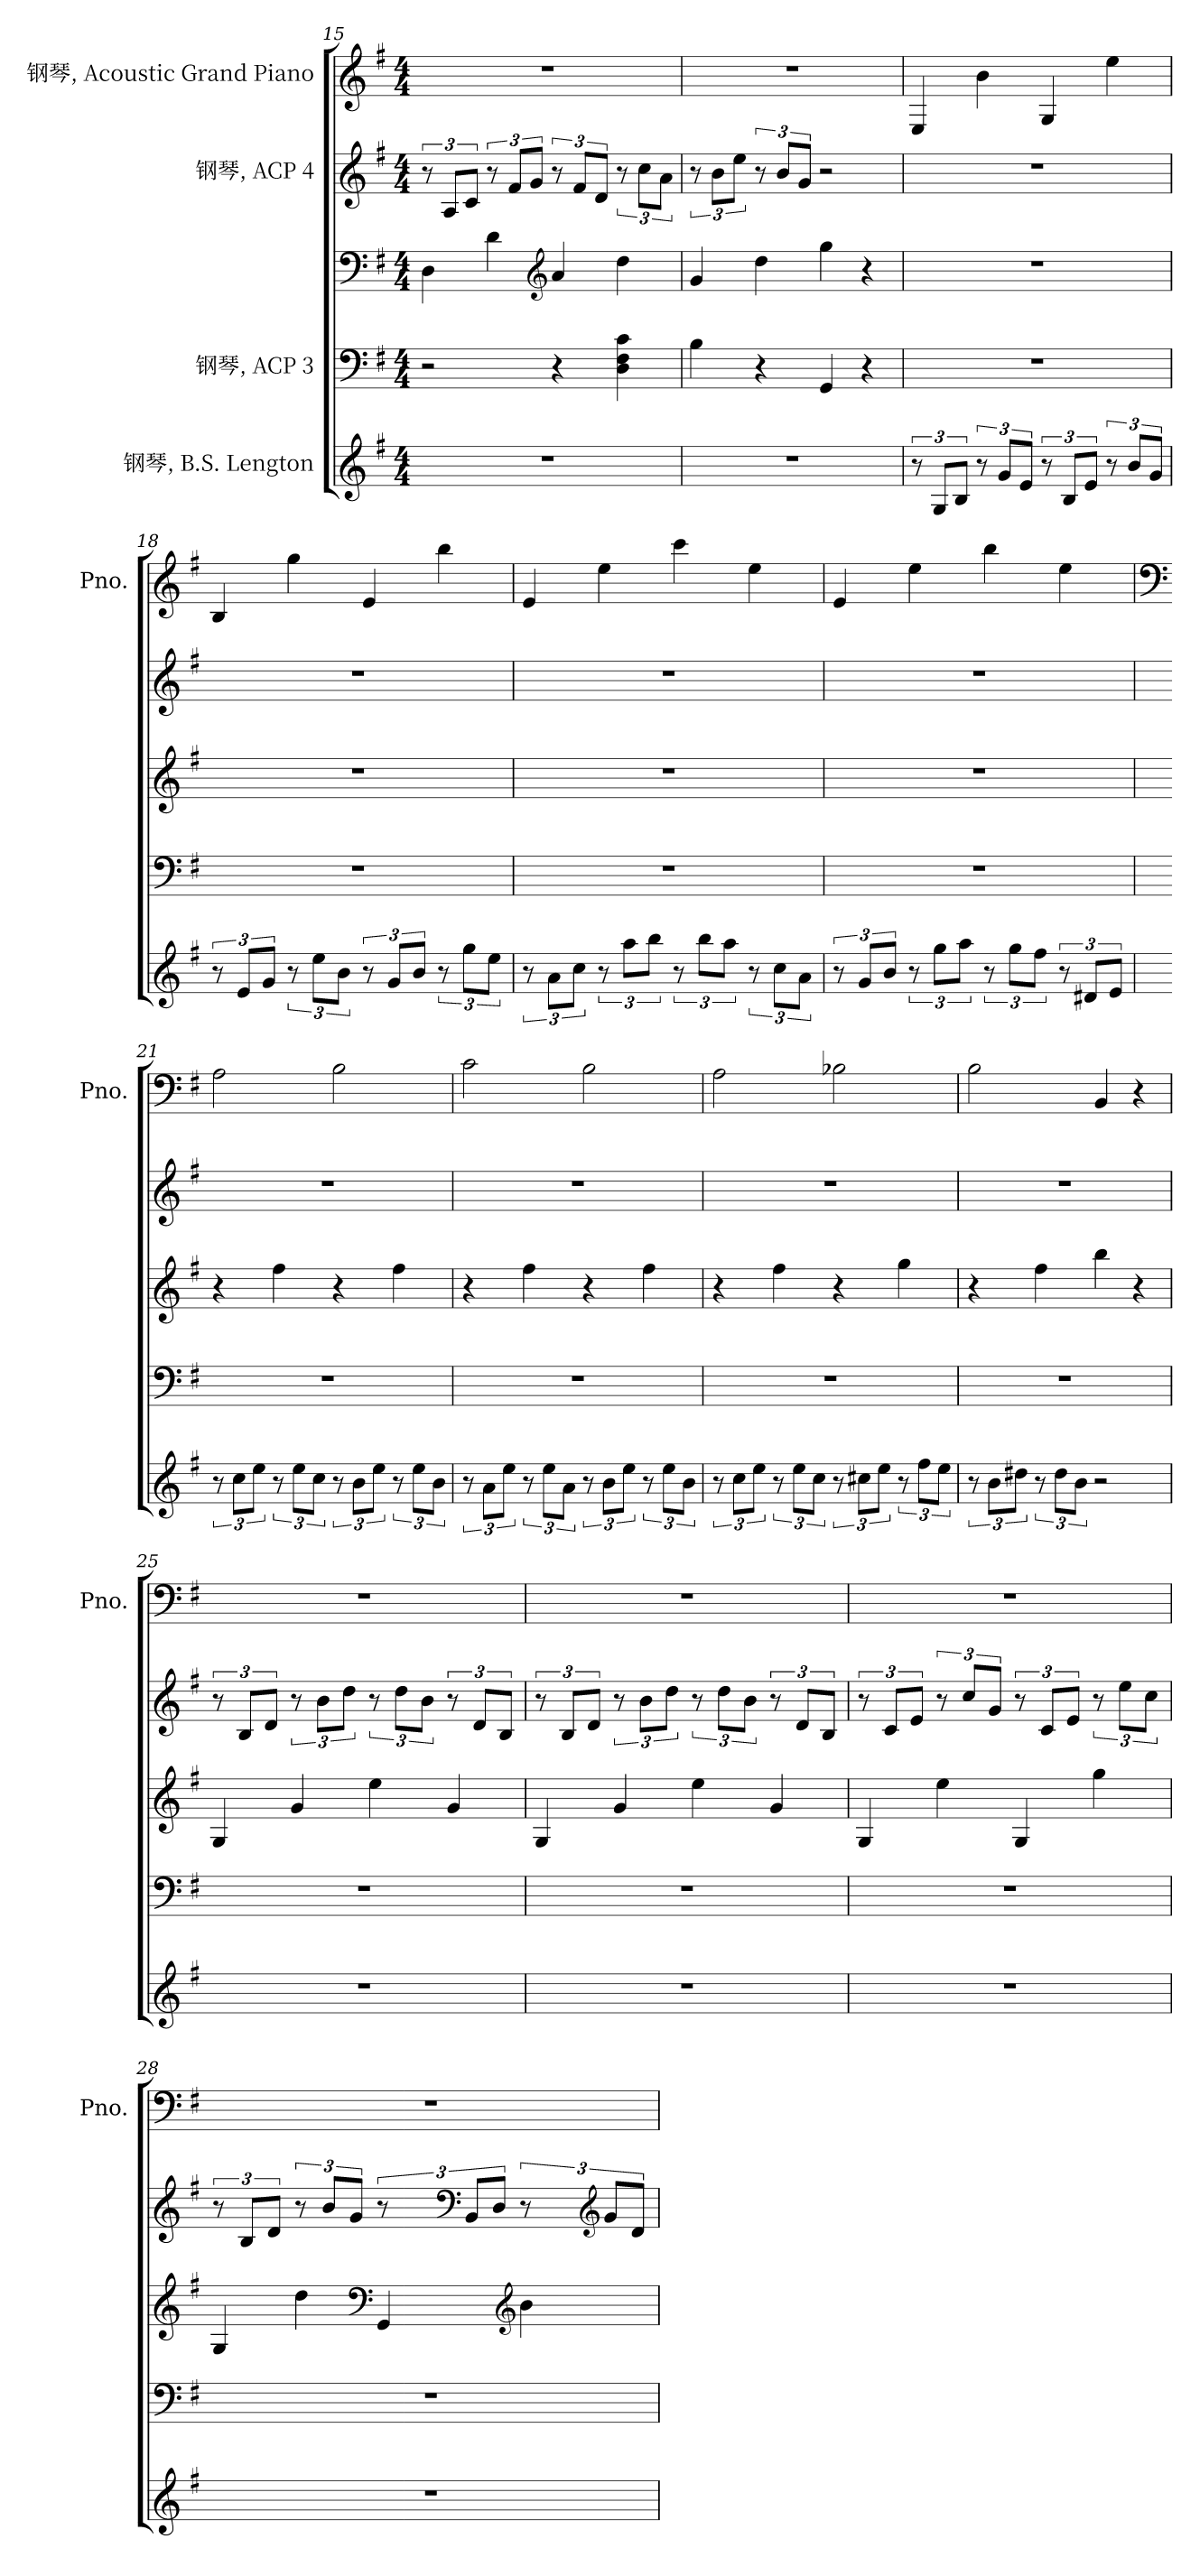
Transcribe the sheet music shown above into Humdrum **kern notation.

**kern	**kern	**kern	**kern	**kern
*part4	*part3	*part3	*part2	*part1
*staff5	*staff4	*staff3	*staff2	*staff1
*I"钢琴, B.S. Lengton	*I"钢琴, ACP 3	*	*I"钢琴, ACP 4	*I"钢琴, Acoustic Grand Piano
*	*	*	*	*I'Pno.
!!LO:PB:g=z
*clefG2	*clefF4	*clefF4	*clefG2	*clefG2
*k[f#]	*k[f#]	*k[f#]	*k[f#]	*k[f#]
*M4/4	*M4/4	*M4/4	*M4/4	*M4/4
=15	=15	=15	=15	=15
1r	2r	4D\	12r	1r
.	.	.	12A/L	.
.	.	.	12c/J	.
.	.	4d\	12r	.
.	.	.	12f#/L	.
.	.	.	12g/J	.
*	*	*clefG2	*	*
.	4r	4a/	12r	.
.	.	.	12f#/L	.
.	.	.	12d/J	.
.	4D\ 4F#\ 4c\	4dd\	12r	.
.	.	.	12cc\L	.
.	.	.	12a\J	.
=16	=16	=16	=16	=16
1r	4B\	4g/	12r	1r
.	.	.	12b\L	.
.	.	.	12ee\J	.
.	4r	4dd\	12r	.
.	.	.	12b/L	.
.	.	.	12g/J	.
.	4GG/	4gg\	2r	.
.	4r	4r	.	.
=17	=17	=17	=17	=17
12r	1r	1r	1r	4E/
12G/L	.	.	.	.
12B/J	.	.	.	.
12r	.	.	.	4b\
12g/L	.	.	.	.
12e/J	.	.	.	.
12r	.	.	.	4G/
12B/L	.	.	.	.
12e/J	.	.	.	.
12r	.	.	.	4ee\
12b/L	.	.	.	.
12g/J	.	.	.	.
!!LO:LB:g=z
=18	=18	=18	=18	=18
12r	1r	1r	1r	4B/
12e/L	.	.	.	.
12g/J	.	.	.	.
12r	.	.	.	4gg\
12ee\L	.	.	.	.
12b\J	.	.	.	.
12r	.	.	.	4e/
12g/L	.	.	.	.
12b/J	.	.	.	.
12r	.	.	.	4bb\
12gg\L	.	.	.	.
12ee\J	.	.	.	.
=19	=19	=19	=19	=19
12r	1r	1r	1r	4e/
12a\L	.	.	.	.
12cc\J	.	.	.	.
12r	.	.	.	4ee\
12aa\L	.	.	.	.
12bb\J	.	.	.	.
12r	.	.	.	4ccc\
12bb\L	.	.	.	.
12aa\J	.	.	.	.
12r	.	.	.	4ee\
12cc\L	.	.	.	.
12a\J	.	.	.	.
=20	=20	=20	=20	=20
12r	1r	1r	1r	4e/
12g/L	.	.	.	.
12b/J	.	.	.	.
12r	.	.	.	4ee\
12gg\L	.	.	.	.
12aa\J	.	.	.	.
12r	.	.	.	4bb\
12gg\L	.	.	.	.
12ff#\J	.	.	.	.
12r	.	.	.	4ee\
12d#X/L	.	.	.	.
12e/J	.	.	.	.
!!LO:PB:g=z
=21	=21	=21	=21	=21
*	*	*	*	*clefF4
12r	1r	4r	1r	2A\
12cc\L	.	.	.	.
12ee\J	.	.	.	.
12r	.	4ff#\	.	.
12ee\L	.	.	.	.
12cc\J	.	.	.	.
12r	.	4r	.	2B\
12b\L	.	.	.	.
12ee\J	.	.	.	.
12r	.	4ff#\	.	.
12ee\L	.	.	.	.
12b\J	.	.	.	.
=22	=22	=22	=22	=22
12r	1r	4r	1r	2c\
12a\L	.	.	.	.
12ee\J	.	.	.	.
12r	.	4ff#\	.	.
12ee\L	.	.	.	.
12a\J	.	.	.	.
12r	.	4r	.	2B\
12b\L	.	.	.	.
12ee\J	.	.	.	.
12r	.	4ff#\	.	.
12ee\L	.	.	.	.
12b\J	.	.	.	.
=23	=23	=23	=23	=23
12r	1r	4r	1r	2A\
12cc\L	.	.	.	.
12ee\J	.	.	.	.
12r	.	4ff#\	.	.
12ee\L	.	.	.	.
12cc\J	.	.	.	.
12r	.	4r	.	2B-X\
12cc#X\L	.	.	.	.
12ee\J	.	.	.	.
12r	.	4gg\	.	.
12ff#\L	.	.	.	.
12ee\J	.	.	.	.
!!LO:LB:g=z
=24	=24	=24	=24	=24
12r	1r	4r	1r	2B\
12b\L	.	.	.	.
12dd#X\J	.	.	.	.
12r	.	4ff#\	.	.
12dd#\L	.	.	.	.
12b\J	.	.	.	.
2r	.	4bb\	.	4BB/
.	.	4r	.	4r
=25	=25	=25	=25	=25
1r	1r	4G/	12r	1r
.	.	.	12B/L	.
.	.	.	12d/J	.
.	.	4g/	12r	.
.	.	.	12b\L	.
.	.	.	12dd\J	.
.	.	4ee\	12r	.
.	.	.	12dd\L	.
.	.	.	12b\J	.
.	.	4g/	12r	.
.	.	.	12d/L	.
.	.	.	12B/J	.
=26	=26	=26	=26	=26
1r	1r	4G/	12r	1r
.	.	.	12B/L	.
.	.	.	12d/J	.
.	.	4g/	12r	.
.	.	.	12b\L	.
.	.	.	12dd\J	.
.	.	4ee\	12r	.
.	.	.	12dd\L	.
.	.	.	12b\J	.
.	.	4g/	12r	.
.	.	.	12d/L	.
.	.	.	12B/J	.
=27	=27	=27	=27	=27
1r	1r	4G/	12r	1r
.	.	.	12c/L	.
.	.	.	12e/J	.
.	.	4ee\	12r	.
.	.	.	12cc/L	.
.	.	.	12g/J	.
.	.	4G/	12r	.
.	.	.	12c/L	.
.	.	.	12e/J	.
.	.	4gg\	12r	.
.	.	.	12ee\L	.
.	.	.	12cc\J	.
!!LO:PB:g=z
=28	=28	=28	=28	=28
1r	1r	4G/	12r	1r
.	.	.	12B/L	.
.	.	.	12d/J	.
.	.	4dd\	12r	.
.	.	.	12b/L	.
.	.	.	12g/J	.
*	*	*clefF4	*	*
.	.	4GG/	12r	.
*	*	*	*clefF4	*
.	.	.	12BB/L	.
.	.	.	12D/J	.
*	*	*clefG2	*	*
.	.	4b\	12r	.
*	*	*	*clefG2	*
.	.	.	12g/L	.
.	.	.	12d/J	.
=	=	=	=	=
*-	*-	*-	*-	*-
